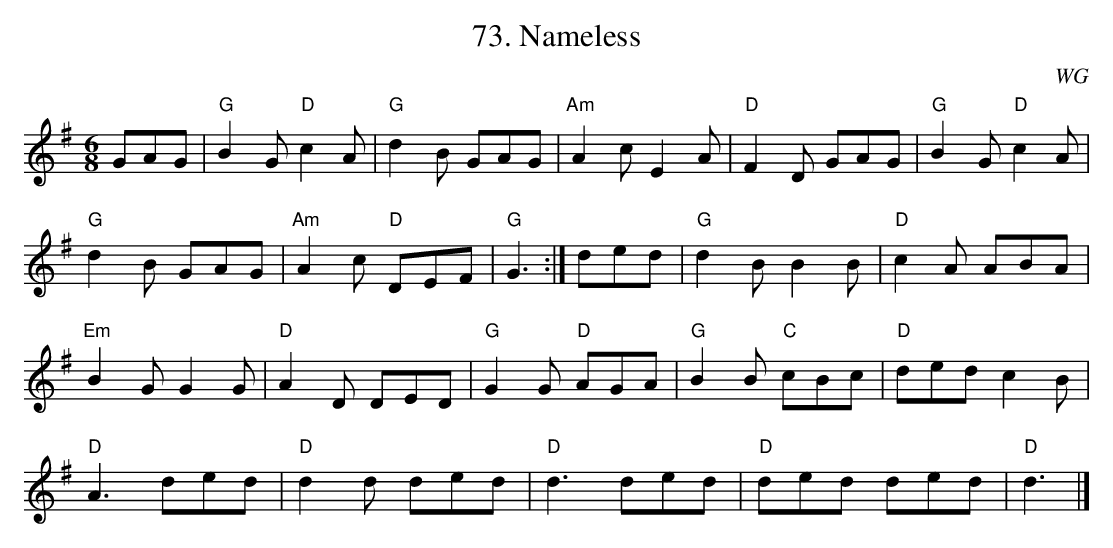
X:1
T:73. Nameless
C:WG
L:1/8
M:6/8
K:G
 GAG | "G"B2 G "D"c2 A | "G"d2 B GAG | "Am"A2 c E2 A | "D"F2 D GAG | "G"B2 G "D"c2 A |$ "G"d2 B GAG | %7
 "Am"A2 c "D"DEF | "G"G3 :| ded | "G"d2 B B2 B | "D"c2 A ABA |$ "Em"B2 G G2 G | "D"A2 D DED | "G"G2 G "D"AGA | "G"B2 B "C"cBc | %16
 "D"ded c2 B |$ "D"A3 ded | "D"d2 d ded | "D"d3 ded | "D"ded ded | "D"d3 |] %22
